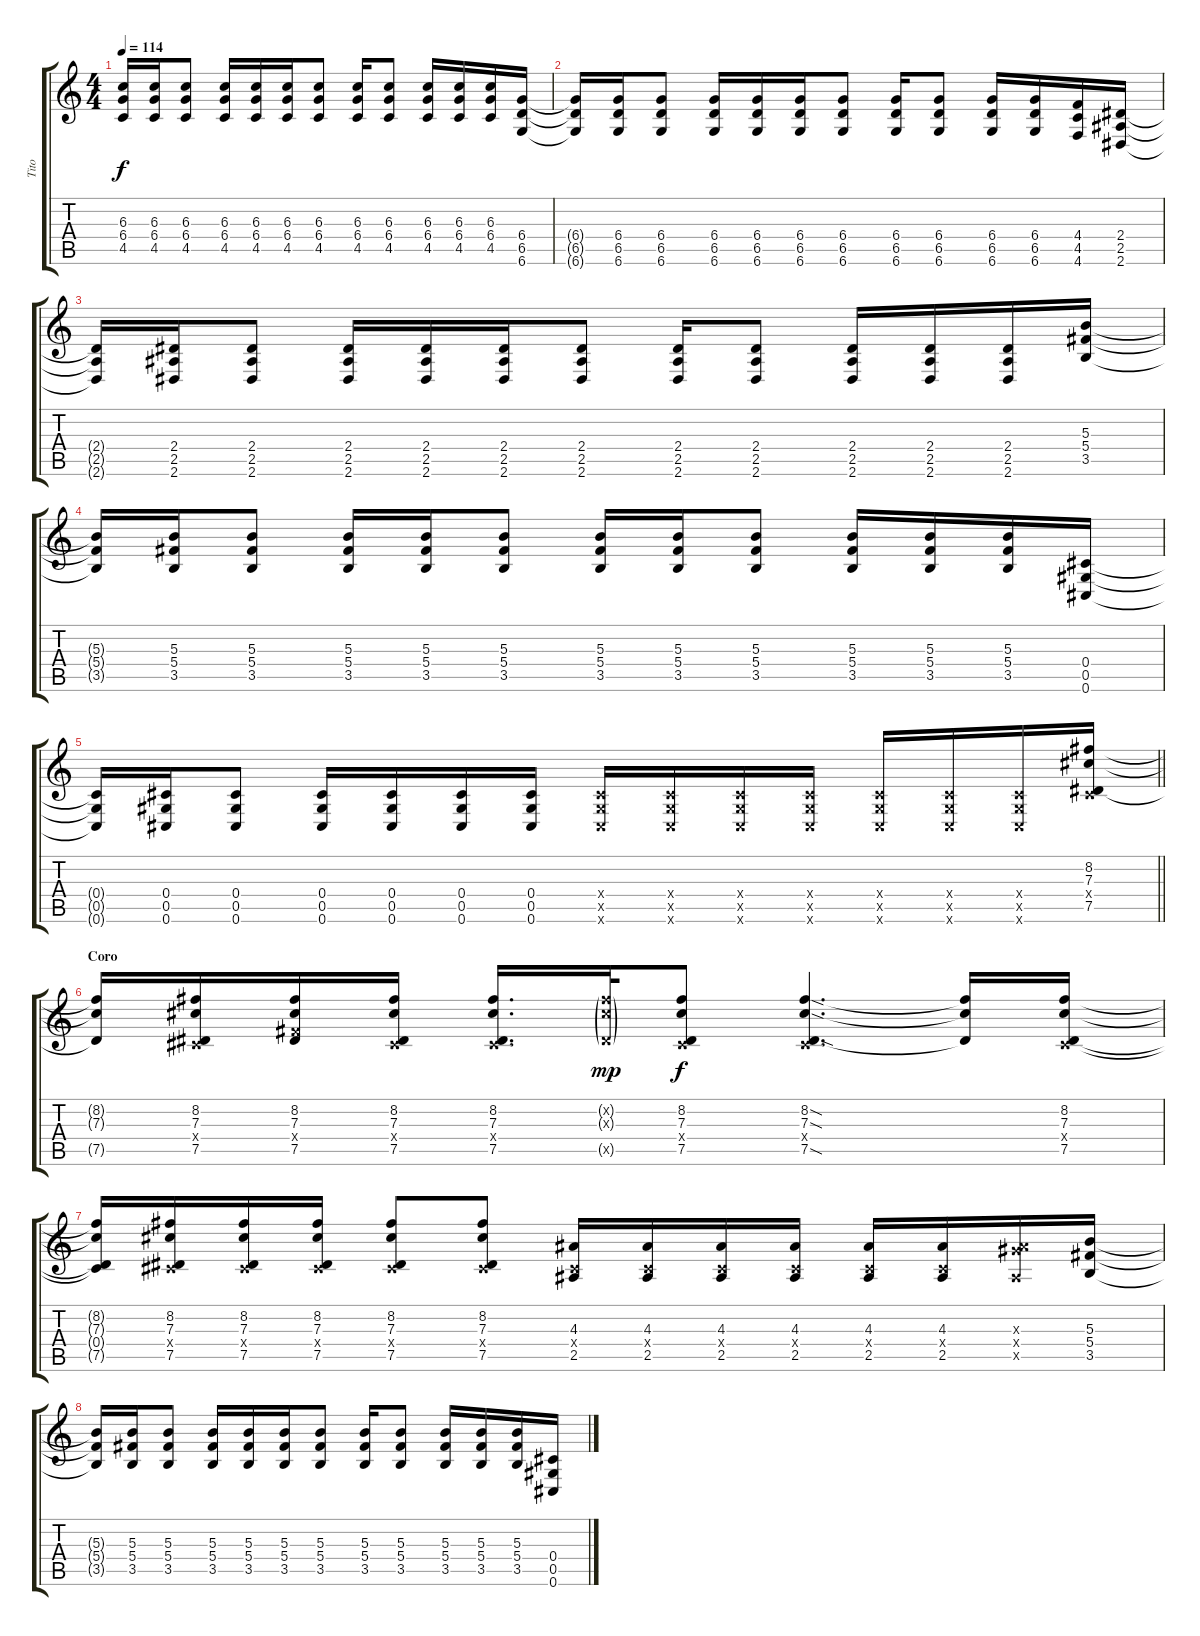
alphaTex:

\track ("Tito" "Tito") {instrument distortionguitar}
\staff {score tabs}
\tuning (Eb4 Bb3 Gb3 Db3 Ab2 Db2) {hide}
\ts (4 4)
\tempo 114
\clef g2
\ks c
(6.3{t} 6.4{t} 4.5{t}).16{dy f} (6.3 6.4 4.5).16 (6.3 6.4 4.5).8 (6.3 6.4 4.5).16 (6.3 6.4 4.5).16 (6.3 6.4 4.5).16 (6.3 6.4 4.5).8 (6.3 6.4 4.5).16 (6.3 6.4 4.5).8 (6.3 6.4 4.5).16 (6.3 6.4 4.5).16 (6.3 6.4 4.5).16 (6.4 6.5 6.6).16 |
(6.4{t} 6.5{t} 6.6{t}).16 (6.4 6.5 6.6).16 (6.4 6.5 6.6).8 (6.4 6.5 6.6).16 (6.4 6.5 6.6).16 (6.4 6.5 6.6).16 (6.4 6.5 6.6).8 (6.4 6.5 6.6).16 (6.4 6.5 6.6).8 (6.4 6.5 6.6).16 (6.4 6.5 6.6).16 (4.4 4.5 4.6).16 (2.4 2.5 2.6).16 |
(2.4{t} 2.5{t} 2.6{t}).16 (2.4 2.5 2.6).16 (2.4 2.5 2.6).8 (2.4 2.5 2.6).16 (2.4 2.5 2.6).16 (2.4 2.5 2.6).16 (2.4 2.5 2.6).8 (2.4 2.5 2.6).16 (2.4 2.5 2.6).8 (2.4 2.5 2.6).16 (2.4 2.5 2.6).16 (2.4 2.5 2.6).16 (5.3 5.4 3.5).16 |
(5.3{t} 5.4{t} 3.5{t}).16 (5.3 5.4 3.5).16 (5.3 5.4 3.5).8 (5.3 5.4 3.5).16 (5.3 5.4 3.5).16 (5.3 5.4 3.5).8 (5.3 5.4 3.5).16 (5.3 5.4 3.5).16 (5.3 5.4 3.5).8 (5.3 5.4 3.5).16 (5.3 5.4 3.5).16 (5.3 5.4 3.5).16 (0.4 0.5 0.6).16 |
\barLineRight lightlight
(0.4{t} 0.5{t} 0.6{t}).16 (0.4 0.5 0.6).16 (0.4 0.5 0.6).8 (0.4 0.5 0.6).16 (0.4 0.5 0.6).16 (0.4 0.5 0.6).16 (0.4 0.5 0.6).16 (0.4{x} 0.5{x} 0.6{x}).16 (0.4{x} 0.5{x} 0.6{x}).16 (0.4{x} 0.5{x} 0.6{x}).16 (0.4{x} 0.5{x} 0.6{x}).16 (0.4{x} 0.5{x} 0.6{x}).16 (0.4{x} 0.5{x} 0.6{x}).16 (0.4{x} 0.5{x} 0.6{x}).16 (8.2 7.3 0.4{x} 7.5).16 |
\section ("" "Coro")
(8.2{t} 7.3{t} 7.5{t}).16 (8.2 7.3 0.4{x} 7.5).16 (8.2 7.3 5.4{x} 7.5).16 (8.2 7.3 0.4{x} 7.5).16 (8.2 7.3 0.4{x} 7.5).16{d} (8.2{g x} 7.3{g x} 7.5{g x}).32{dy mp} (8.2 7.3 0.4{x} 7.5).8{dy f} (8.2{sod} 7.3{sod} 0.4{x} 7.5{sod}).4{d} (8.2{t} 7.3{t} 7.5{t}).16 (8.2 7.3 0.4{x} 7.5).16 |
(8.2{t} 7.3{t} 0.4{t} 7.5{t}).16 (8.2 7.3 0.4{x} 7.5).16 (8.2 7.3 0.4{x} 7.5).16 (8.2 7.3 0.4{x} 7.5).16 (8.2 7.3 0.4{x} 7.5).8 (8.2 7.3 0.4{x} 7.5).8 (4.3 0.4{x} 2.5).16 (4.3 0.4{x} 2.5).16 (4.3 0.4{x} 2.5).16 (4.3 0.4{x} 2.5).16 (4.3 0.4{x} 2.5).16 (4.3 0.4{x} 2.5).16 (4.3{x} 7.4{x} 2.5{x}).16 (5.3 5.4 3.5).16 |
(5.3{t} 5.4{t} 3.5{t}).16 (5.3 5.4 3.5).16 (5.3 5.4 3.5).8 (5.3 5.4 3.5).16 (5.3 5.4 3.5).16 (5.3 5.4 3.5).16 (5.3 5.4 3.5).8 (5.3 5.4 3.5).16 (5.3 5.4 3.5).8 (5.3 5.4 3.5).16 (5.3 5.4 3.5).16 (5.3 5.4 3.5).16 (0.4 0.5 0.6).16
